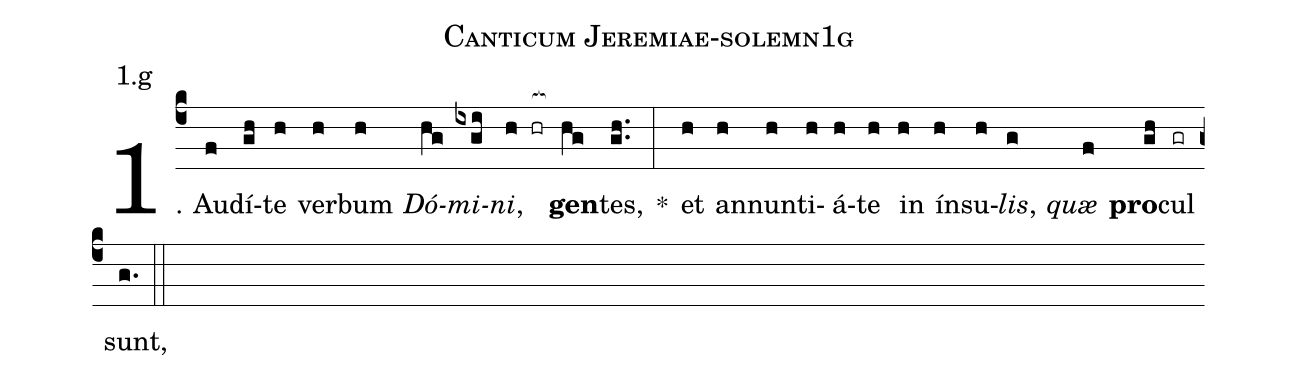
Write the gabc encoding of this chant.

name: Canticum Jeremiae-solemn1g;
annotation: 1.g;
%%
(c4)1. Au(f)dí(gh)te(h) ver(h)bum(h) <i>Dó</i>(hg)<i>mi</i>(ixgi)<i>ni</i>,(h hr[ocb:1{]) <b>gen</b>(hg[ocb:0}])tes,(gh..) *(:) et(h) an(h)nun(h)ti(h)á(h)te(h) in(h) ín(h)su(h)<i>lis</i>,(g) <i>quæ</i>(f) <b>pro</b>(gh)cul(gr) sunt,(g.) (::)
